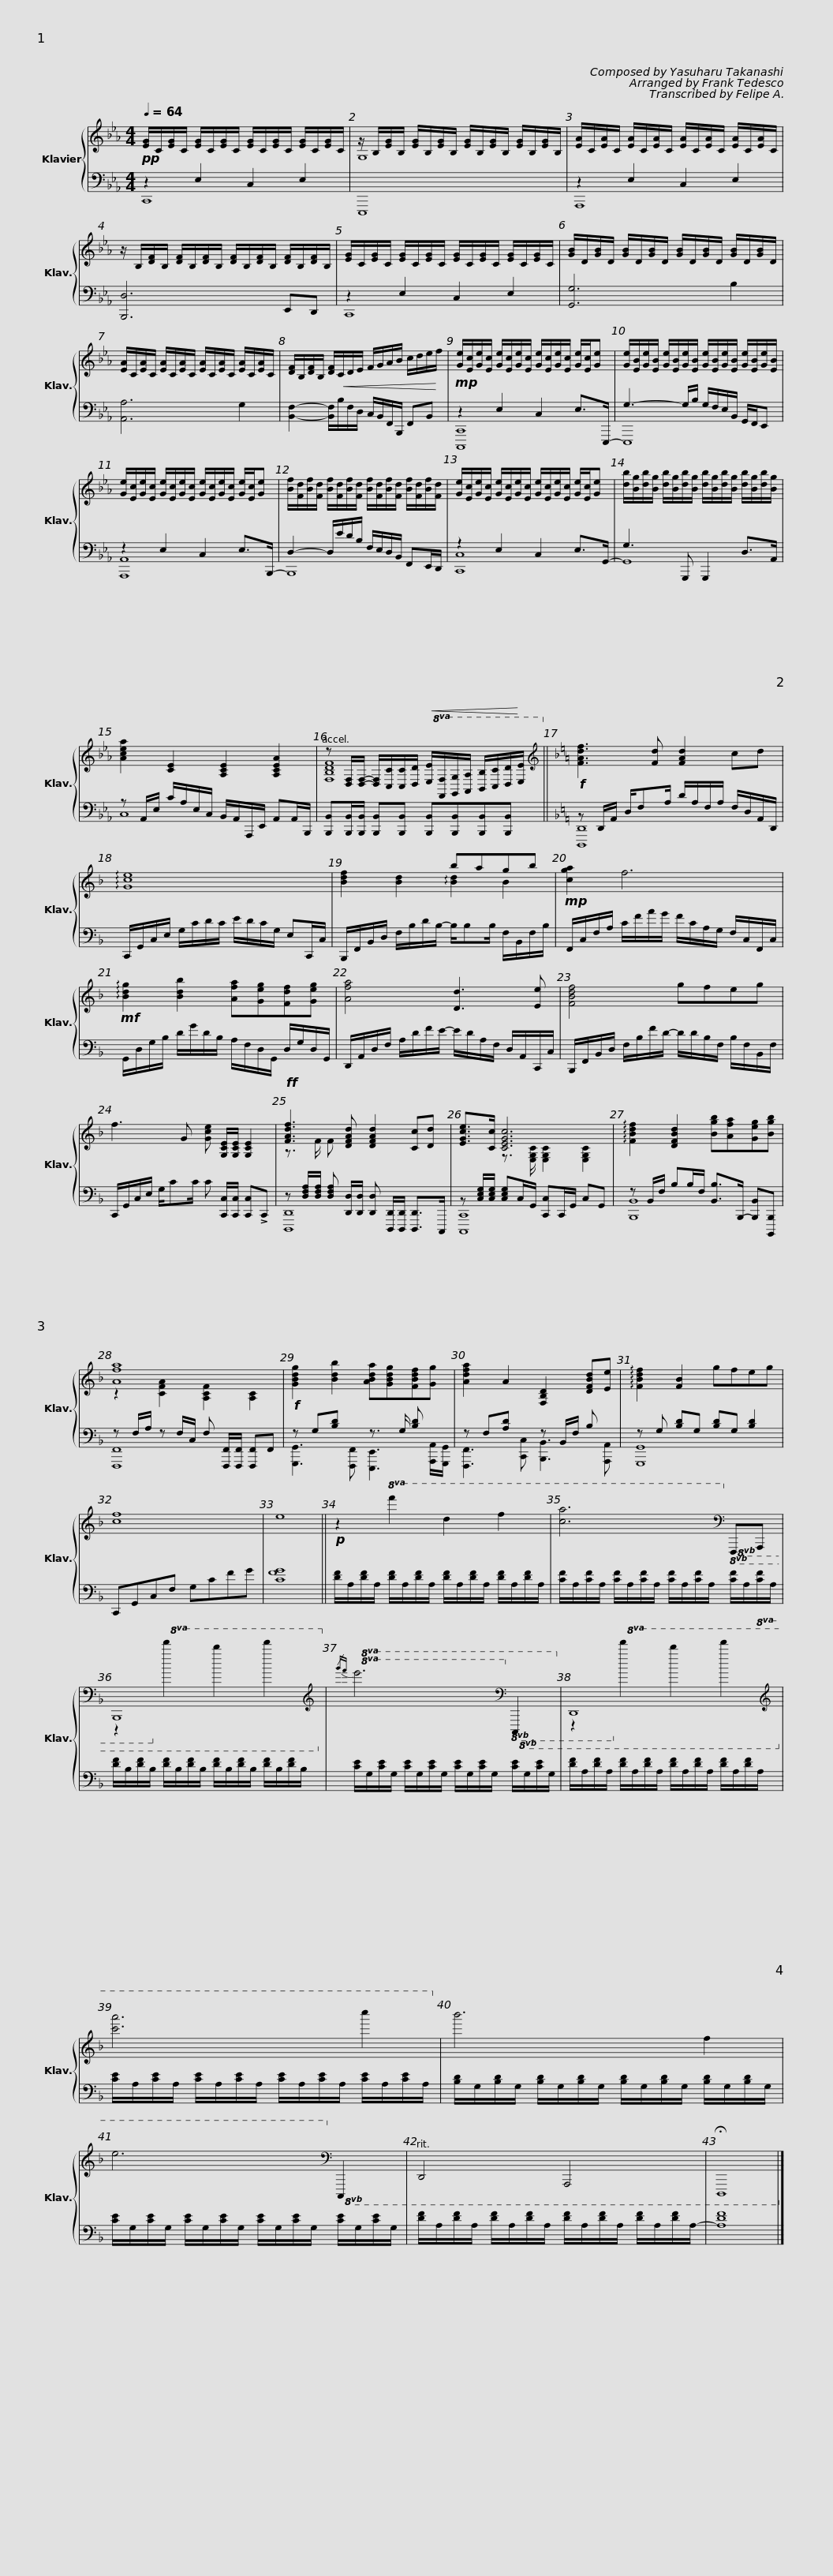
X:1
%%score { ( 1 4 ) | ( 2 3 5 ) }
L:1/8
Q:1/4=64
M:4/4
I:linebreak $
K:Eb
V:1 treble
V:4 treble
V:2 bass
V:3 bass
V:5 bass
V:1
!pp! [EG]/C/[EG]/C/ [EG]/C/[EG]/C/ [EG]/C/[EG]/C/ [EG]/C/[EG]/C/ | z/ B,/[EG]/B,/ [EG]/B,/[EG]/B,/ [EG]/B,/[EG]/B,/ [EG]/B,/[EG]/B,/ | [EA]/C/[EA]/C/ [EA]/C/[EA]/C/ [EA]/C/[EA]/C/ [EA]/C/[EA]/C/ |$ z/ B,/[DF]/B,/ [DF]/B,/[DF]/B,/ [DF]/B,/[DF]/B,/ [DF]/B,/[DF]/B,/ | [EG]/C/[EG]/C/ [EG]/C/[EG]/C/ [EG]/C/[EG]/C/ [EG]/C/[EG]/C/ | %5
 [GB]/D/[GB]/D/ [GB]/D/[GB]/D/ [GB]/D/[GB]/D/ [GB]/D/[GB]/D/ |$ [EA]/C/[EA]/C/ [EA]/C/[EA]/C/ [EA]/C/[EA]/C/ [EA]/C/[EA]/C/ | [DF]/B,/[DF]/B,/ [DF]/!<(!C/D/E/ F/G/A/B/ c/d/e/!<)!f/ |!mp! [Ge]/[Ec]/[Ge]/[Ec]/ [Ge]/[Ec]/[Ge]/[Ec]/ [Ge]/[Ec]/[Ge]/[Ec]/ [Ge]/[Ec]/[Ge] |$ [Ge]/[EB]/[Ge]/[EB]/ [Ge]/[EB]/[Ge]/[EB]/ [Ge]/[EB]/[Ge]/[EB]/ [Ge]/[EB]/[Ge]/[EB]/ | %10
 [Ge]/[Ec]/[Ge]/[Ec]/ [Ge]/[Ec]/[Ge]/[Ec]/ [Ge]/[Ec]/[Ge]/[Ec]/ [Ge]/[Ec]/[Ge] | [Bf]/[Fd]/[Bf]/[Fd]/ [Bf]/[Fd]/[Bf]/[Fd]/ [Bf]/[Fd]/[Bf]/[Fd]/ [Bf]/[Fd]/[Bf]/[Fd]/ |$ [Ge]/[Ec]/[Ge]/[Ec]/ [Ge]/[Ec]/[Ge]/[Ec]/ [Ge]/[Ec]/[Ge]/[Ec]/ [Ge]/[Ec]/[Ge] | [db]/[Bg]/[db]/[Bg]/ [db]/[Bg]/[db]/[Bg]/ [db]/[Bg]/[db]/[Bg]/ [db]/[Bg]/[db]/[Bg]/ | [Acea]2 [CE]2 [A,CE]2 [A,CEA]2 |$ %15
 z [D,F,]/[D,F,]/- [D,F,]/[C,C]/[C,C]/[D,D]/!<(!!8va(! [E,E]/[F,F]/[G,G]/[A,A]/ [B,B]/[Cc]/[Dd]/!<)![Ee]/!8va)! ||[K:F][K:treble]!f! [FAdf]3 [Fd] [FAd]2 cd | !arpeggio![Gce]8 |$ x4 bagb |!mp! [cga]2 f6 | %20
!mf! !arpeggio![Bdg]2 [Bdb]2 [Afa][Geg][Fdf][Geg] |$ [Afa]4 [Dd]3 [Ee] | [FBdf]4 gfeg | f3 G [Gce] [G,CE]/[G,CE]/ [G,CE]2 |$!ff! [FAdf]3 [DFAd] [DFAd]2 [Cc][Dd] | %25
 [EGce]>[Cc] [CEGc]6 | !arpeggio![FBdf]2 [DFBd]2 [Bgb][Afa][Geg][Bgb] | [Afa]8 |$!f! [GBdg]2 [Bdb]2 [ABda][GBdg][FBdf][Gg] | [Adfa]2 A2 [F,B,D]2 [DFBd][Ee] | %30
 !arpeggio![FBdf]2 [FB]2 gfeg | [cf]8 | e8 ||$!p! z2!8va(! f'2 d'2 f'2 | [c'a']6!8va)![K:bass]!8vb(! F,,A,,, | %35
 B,,,8[K:treble]!8vb)! |$!8va(!!8va(!{/g'f'} e'6!8va)![K:bass]!8vb(! C,,2!8va)! | D,,8[K:treble]!8vb)!!8va(! | [c'a']6 c''2!8va)! |$!8va(! b'6 f'2 | %40
 e'6!8va)![K:bass]!8vb(! C,,2 | D,,4 A,,,4 | !fermata!D,,,8!8vb)! |] %43
V:2
 z2 E,2 C,2 E,2 | E,,,8 | z2 E,2 C,2 E,2 |$ [B,,,D,]6 E,,D,, | z2 E,2 C,2 E,2 | %5
 [G,,G,]6 B,2 |$ [A,,A,]6 G,2 | [B,,F,]2- [B,,F,]/B,/F,/D,/ C,/B,,/F,,/B,,,/ F,,B,, | z2 E,2 C,2 E,>E,,,- |$ G,3- G,/B,/ G,/F,/E,/B,,/ G,,/F,,/E,, | %10
 z2 E,2 C,2 E,>B,,,- | D,2- D,/E/D/B,/ F,/E,/D,/B,,/ F,,E,,/D,,/ |$ z2 E,2 C,2 E,>G,,- | G,3 G,,, G,,,2 D,>A,, | z A,,/E,/ C/A,/E,/C,/ B,,/A,,/A,,,/E,,/ A,,A,,/B,,,/ |$ %15
 [B,,,B,,][B,,,B,,]/[B,,,B,,]/ [B,,,B,,][B,,,B,,] [B,,,B,,][B,,,B,,][B,,,B,,][B,,,B,,] ||[K:F] z D,,/A,,/ D,/F,A,/ D/A,/F,/A,/ F,/D,/A,,/D,,/ | C,,/G,,/C,/E,/ G,/C/D/C/ E/D/C/G,/ E,C,,/C,/ |$ B,,,/F,,/B,,/D,/ F,/B,/D/B,/- B,/B,B,/ F,/B,,/F,/B,/ | F,,/C,/F,/A,/ C/F/A/G/ F/C/A,/G,/ F,/C,/F,,/C,/ | %20
 G,,/D,/G,/B,/ D/G/D/B,/ A,/F,/D,/G,,/ D,/G,/D,/G,,/ |$ D,,/A,,/D,/F,/ A,/D/F/E/- E/D/A,/F,/ D,/A,,/C,,/C,/ | B,,,/F,,/B,,/D,/ F,/B,/F/D/- D/D/B,/F,/ B,/F,/B,,/F,/ | C,,/G,,/C,/E,/ G,/CC/ C [C,,C,]/[C,,C,]/ [C,,C,]!>!C,, |$ z [D,F,A,]/[D,F,A,]/ [D,F,A,] [D,,D,]/[D,,D,]/ [D,,D,] [D,,,D,,]/[D,,,D,,]/ [D,,,D,,]>C,,,- | %25
 z [C,E,G,]/[C,E,G,]/ [C,E,G,]C,/G,,/ [C,,C,]C,,/G,,/ C,G,, | z B,,/F,/ B,B,/F,/ [B,,B,]>B,,,- [B,,,B,,][B,,,,B,,,] | z F,/A,/ z F,/C,/ F, [F,,,F,,]/[F,,,F,,]/ [F,,,F,,]F,, |$ z G,[B,D] x z3/2 G,/ [B,D] x | z F,[A,D] x z B,,/F,/ B, x | %30
 z G, [B,D]G, [B,D]G, [B,D]2 | C,,G,,C,F, G,CFG | [CFG]8 ||$ [DF]/A,/[DF]/A,/ [DF]/A,/[DF]/A,/ [DF]/A,/[DF]/A,/ [DF]/A,/[DF]/A,/ | [CF]/A,/[CF]/A,/ [CF]/A,/[CF]/A,/ [CF]/A,/[CF]/A,/ [CF]/A,/[CF]/A,/ | %35
 [DF]/B,/[DF]/B,/ [DF]/B,/[DF]/B,/ [DF]/B,/[DF]/B,/ [DF]/B,/[DF]/B,/ |$ [CE]/G,/[CE]/G,/ [CE]/G,/[CE]/G,/ [CE]/G,/[CE]/G,/ [CE]/G,/[CE]/G,/ | [DF]/A,/[DF]/A,/ [DF]/A,/[DF]/A,/ [DF]/A,/[DF]/A,/ [DF]/A,/[DF]/A,/ | [CE]/A,/[CE]/A,/ [CE]/A,/[CE]/A,/ [CE]/A,/[CE]/A,/ [CE]/A,/[CE]/A,/ |$ [B,D]/G,/[B,D]/G,/ [B,D]/G,/[B,D]/G,/ [B,D]/G,/[B,D]/G,/ [B,D]/G,/[B,D]/G,/ | %40
 [CE]/G,/[CE]/G,/ [CE]/G,/[CE]/G,/ [CE]/G,/[CE]/G,/ [CE]/G,/[CE]/G,/ | [DF]/A,/[DF]/A,/ [DF]/A,/[DF]/A,/ [DF]/A,/[DF]/A,/ [DF]/A,/[DF]/A,/- | [A,DF]8 |] %43
V:3
 C,,8 | x8 | A,,,8 |$ x8 | C,,8 | %5
 x8 |$ x8 | x8 | [C,,,C,,]8 |$ E,,,8 | %10
 [A,,,A,,]8 | B,,,8 |$ [C,,C,]8 | G,,8 | C,8 |$ %15
 x8 ||[K:F] [D,,,D,,]8 | x8 |$ x8 | x8 | %20
 x8 |$ x8 | x8 | x8 |$ [D,,,D,,]8 | %25
 [C,,,C,,]8 | [B,,,B,,]8 | x8 |$ x8 | x8 | %30
 x8 | x8 | x8 ||$ x8 | x8 | %35
 x8 |$ x8 | x8 | x8 |$ x8 | %40
 x8 | x8 | x8 |] %43
V:4
 x8 | G,8 | x8 |$ x8 | x8 | %5
 x8 |$ x8 | x8 | x8 |$ x8 | %10
 x8 | x8 |$ x8 | x8 | x8 |$ %15
 [F,B,DF]8 ||[K:F][K:treble] x8 | x8 |$ [Bdf]2 [Bd]2 !arpeggio![Bd]2 B2 | x8 | %20
 x8 |$ x8 | x8 | x8 |$ z3/2 F/ F x4 x | %25
 x2 z3/2 [E,G,C]/ [E,G,C]2 [E,G,C]2 | x8 | z2 [CFA]2 [A,CF]2 [A,C]2 |$ x8 | x8 | %30
 x8 | x8 | x8 ||$ x2!8va(! x6 | x6!8va)![K:bass]!8vb(! x2 | %35
 z2[K:treble]!8vb)!!8va(! f'2 d'2 f'2!8va)! |$!8va(!!8va(! x6!8va)![K:bass]!8vb(! x2!8va)! | z2[K:treble]!8vb)!!8va(! f'2 d'2 f'2 | x8!8va)! |$!8va(! x8 | %40
 x6!8va)![K:bass]!8vb(! x2 | x8 | x8!8vb)! |] %43
V:5
 x8 | x8 | x8 |$ x8 | x8 | %5
 x8 |$ x8 | x8 | x8 |$ x8 | %10
 x8 | x8 |$ x8 | x8 | x8 |$ %15
 x8 ||[K:F] x8 | x8 |$ x8 | x8 | %20
 x8 |$ x8 | x8 | x8 |$ x8 | %25
 x8 | x8 | [F,,,F,,]8 |$ [G,,,G,,]3 [F,,,F,,] [E,,,E,,]3 [A,,,A,,]/[G,,,G,,]/ | [F,,,F,,]3 [C,,C,] [B,,,B,,]3 [A,,,A,,] | %30
 [G,,,G,,]8 | x8 | x8 ||$ x8 | x8 | %35
 x8 |$ x8 | x8 | x8 |$ x8 | %40
 x8 | x8 | x8 |] %43
